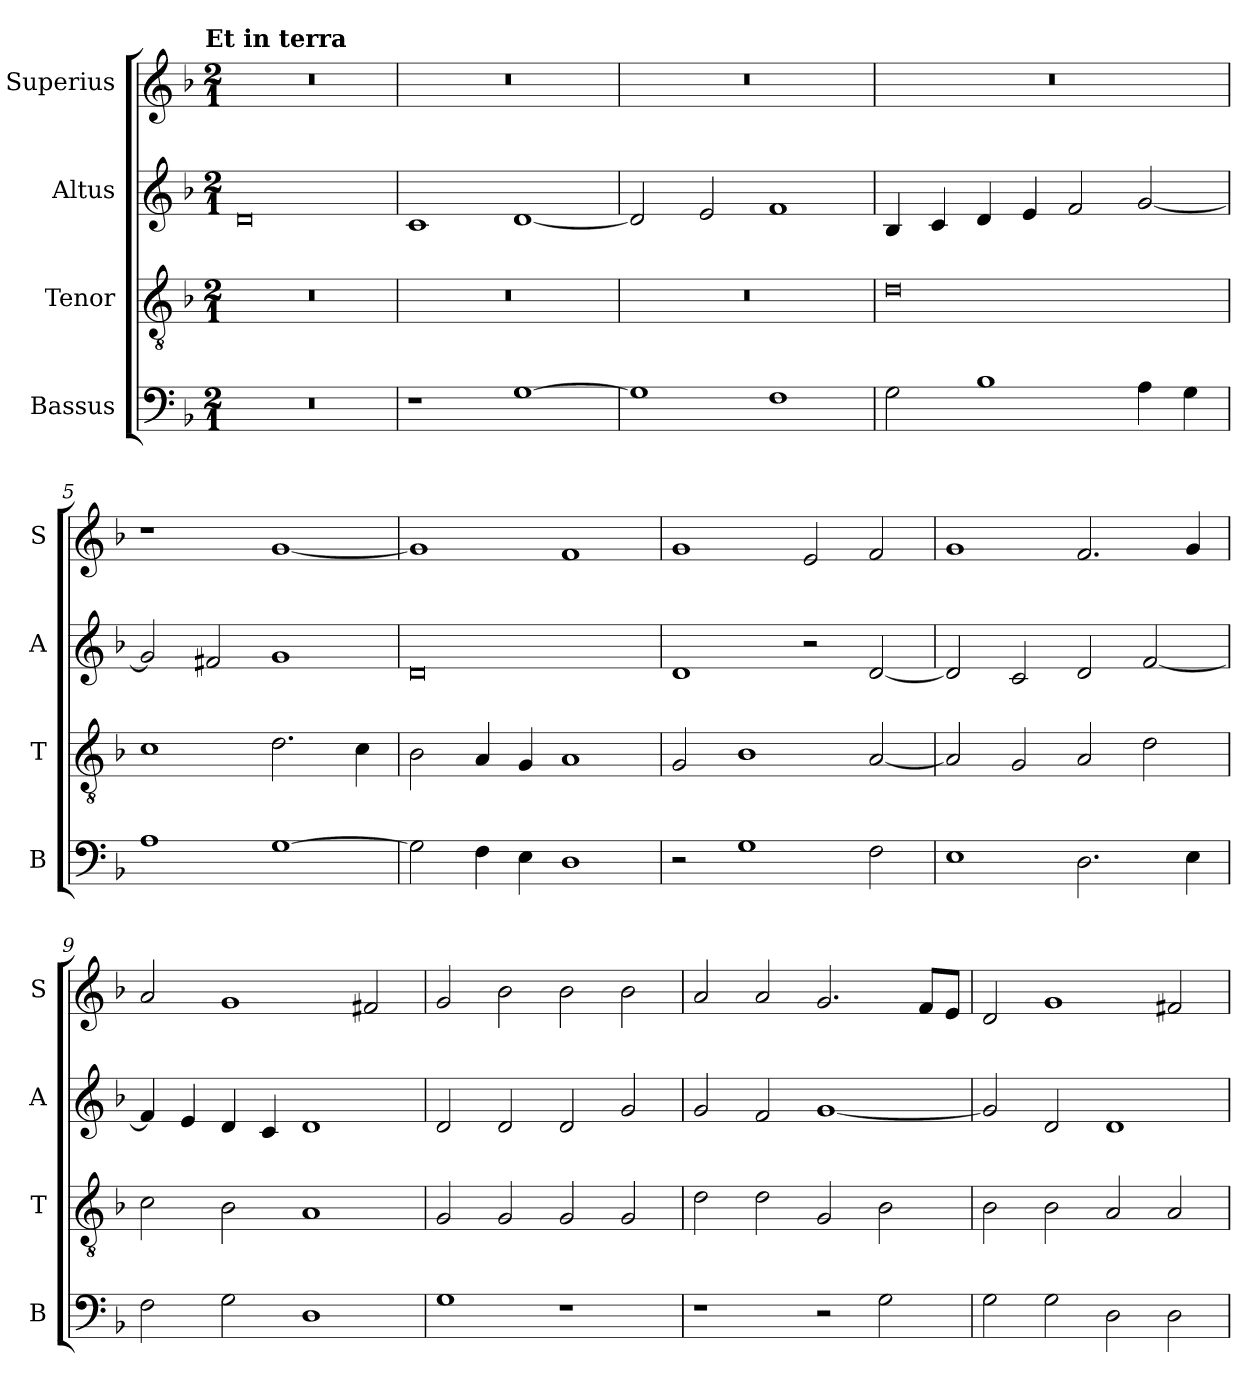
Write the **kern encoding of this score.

**kern	**kern	**kern	**kern
*part4	*part3	*part2	*part1
*staff4	*staff3	*staff2	*staff1
*I"Bassus	*I"Tenor	*I"Altus	*I"Superius
*I'B	*I'T	*I'A	*I'S
*clefF4	*clefGv2	*clefG2	*clefG2
*k[b-]	*k[b-]	*k[b-]	*k[b-]
*F:	*F:	*F:	*F:
!!LO:TX:omd:t=Et in terra
*M2/1	*M2/1	*M2/1	*M2/1
=1	=1	=1	=1
0r	0r	0d	0r
=2	=2	=2	=2
1r	0r	1c	0r
[1G	.	[1d	.
=3	=3	=3	=3
1G]	0r	2d]	0r
.	.	2e	.
1F	.	1f	.
=4	=4	=4	=4
2G	0d	4B-	0r
.	.	4c	.
1B-	.	4d	.
.	.	4e	.
.	.	2f	.
4A	.	[2g	.
4G	.	.	.
=5	=5	=5	=5
1A	1c	2g]	1r
.	.	2f#X	.
[1G	2.d	1g	[1g
.	4c	.	.
=6	=6	=6	=6
2G]	2B-	0d	1g]
4F	4A	.	.
4E	4G	.	.
1D	1A	.	1f
=7	=7	=7	=7
2r	2G	1d	1g
1G	1B-	.	.
.	.	2r	2e
2F	[2A	[2d	2f
=8	=8	=8	=8
1E	2A]	2d]	1g
.	2G	2c	.
2.D	2A	2d	2.f
.	2d	[2f	.
4E	.	.	4g
=9	=9	=9	=9
2F	2c	4f]	2a
.	.	4e	.
2G	2B-	4d	1g
.	.	4c	.
1D	1A	1d	.
.	.	.	2f#X
=10	=10	=10	=10
1G	2G	2d	2g
.	2G	2d	2b-
1r	2G	2d	2b-
.	2G	2g	2b-
=11	=11	=11	=11
1r	2d	2g	2a
.	2d	2f	2a
2r	2G	[1g	2.g
2G	2B-	.	.
.	.	.	8fL
.	.	.	8eJ
=12	=12	=12	=12
2G	2B-	2g]	2d
2G	2B-	2d	1g
2D	2A	1d	.
2D	2A	.	2f#X
=	=	=	=
*-	*-	*-	*-
